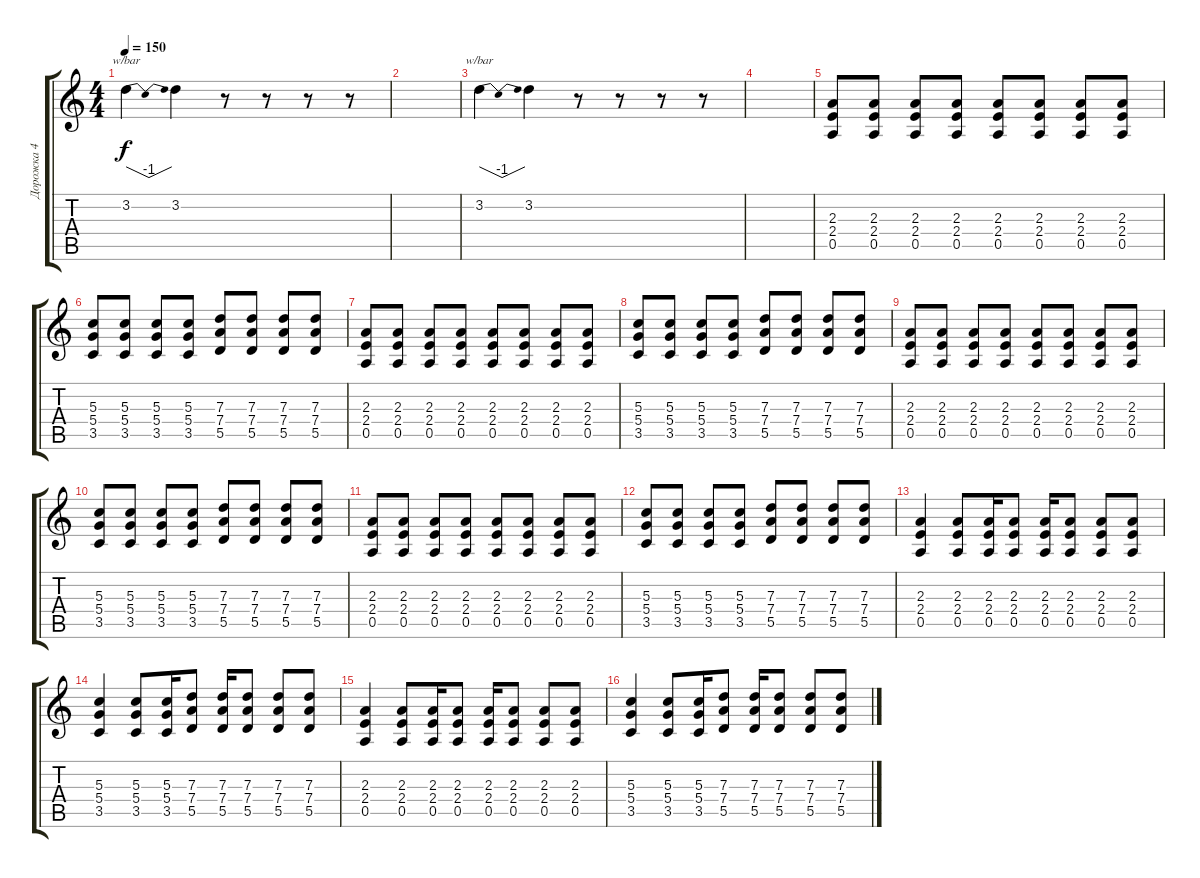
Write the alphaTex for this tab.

\track ("Дорожка 4" "Дорожка 4") {instrument distortionguitar}
\staff {score tabs}
\tuning (E4 B3 G3 D3 A2 E2) {hide}
\ts (4 4)
\tempo 150
\clef g2
\ks c
3.2.4{tbe (dip default 0 0 30 -4 60 0) dy f} 3.2.4 r.8 r.8 r.8 r.8 |
|
3.2.4{tbe (dip default 0 0 30 -4 60 0)} 3.2.4 r.8 r.8 r.8 r.8 |
|
(2.3 2.4 0.5).8 (2.3 2.4 0.5).8 (2.3 2.4 0.5).8 (2.3 2.4 0.5).8 (2.3 2.4 0.5).8 (2.3 2.4 0.5).8 (2.3 2.4 0.5).8 (2.3 2.4 0.5).8 |
(5.3 5.4 3.5).8 (5.3 5.4 3.5).8 (5.3 5.4 3.5).8 (5.3 5.4 3.5).8 (7.3 7.4 5.5).8 (7.3 7.4 5.5).8 (7.3 7.4 5.5).8 (7.3 7.4 5.5).8 |
(2.3 2.4 0.5).8 (2.3 2.4 0.5).8 (2.3 2.4 0.5).8 (2.3 2.4 0.5).8 (2.3 2.4 0.5).8 (2.3 2.4 0.5).8 (2.3 2.4 0.5).8 (2.3 2.4 0.5).8 |
(5.3 5.4 3.5).8 (5.3 5.4 3.5).8 (5.3 5.4 3.5).8 (5.3 5.4 3.5).8 (7.3 7.4 5.5).8 (7.3 7.4 5.5).8 (7.3 7.4 5.5).8 (7.3 7.4 5.5).8 |
(2.3 2.4 0.5).8 (2.3 2.4 0.5).8 (2.3 2.4 0.5).8 (2.3 2.4 0.5).8 (2.3 2.4 0.5).8 (2.3 2.4 0.5).8 (2.3 2.4 0.5).8 (2.3 2.4 0.5).8 |
(5.3 5.4 3.5).8 (5.3 5.4 3.5).8 (5.3 5.4 3.5).8 (5.3 5.4 3.5).8 (7.3 7.4 5.5).8 (7.3 7.4 5.5).8 (7.3 7.4 5.5).8 (7.3 7.4 5.5).8 |
(2.3 2.4 0.5).8 (2.3 2.4 0.5).8 (2.3 2.4 0.5).8 (2.3 2.4 0.5).8 (2.3 2.4 0.5).8 (2.3 2.4 0.5).8 (2.3 2.4 0.5).8 (2.3 2.4 0.5).8 |
(5.3 5.4 3.5).8 (5.3 5.4 3.5).8 (5.3 5.4 3.5).8 (5.3 5.4 3.5).8 (7.3 7.4 5.5).8 (7.3 7.4 5.5).8 (7.3 7.4 5.5).8 (7.3 7.4 5.5).8 |
(2.3 2.4 0.5).4 (2.3 2.4 0.5).8 (2.3 2.4 0.5).16 (2.3 2.4 0.5).8 (2.3 2.4 0.5).16 (2.3 2.4 0.5).8 (2.3 2.4 0.5).8 (2.3 2.4 0.5).8 |
(5.3 5.4 3.5).4 (5.3 5.4 3.5).8 (5.3 5.4 3.5).16 (7.3 7.4 5.5).8 (7.3 7.4 5.5).16 (7.3 7.4 5.5).8 (7.3 7.4 5.5).8 (7.3 7.4 5.5).8 |
(2.3 2.4 0.5).4 (2.3 2.4 0.5).8 (2.3 2.4 0.5).16 (2.3 2.4 0.5).8 (2.3 2.4 0.5).16 (2.3 2.4 0.5).8 (2.3 2.4 0.5).8 (2.3 2.4 0.5).8 |
(5.3 5.4 3.5).4 (5.3 5.4 3.5).8 (5.3 5.4 3.5).16 (7.3 7.4 5.5).8 (7.3 7.4 5.5).16 (7.3 7.4 5.5).8 (7.3 7.4 5.5).8 (7.3 7.4 5.5).8
